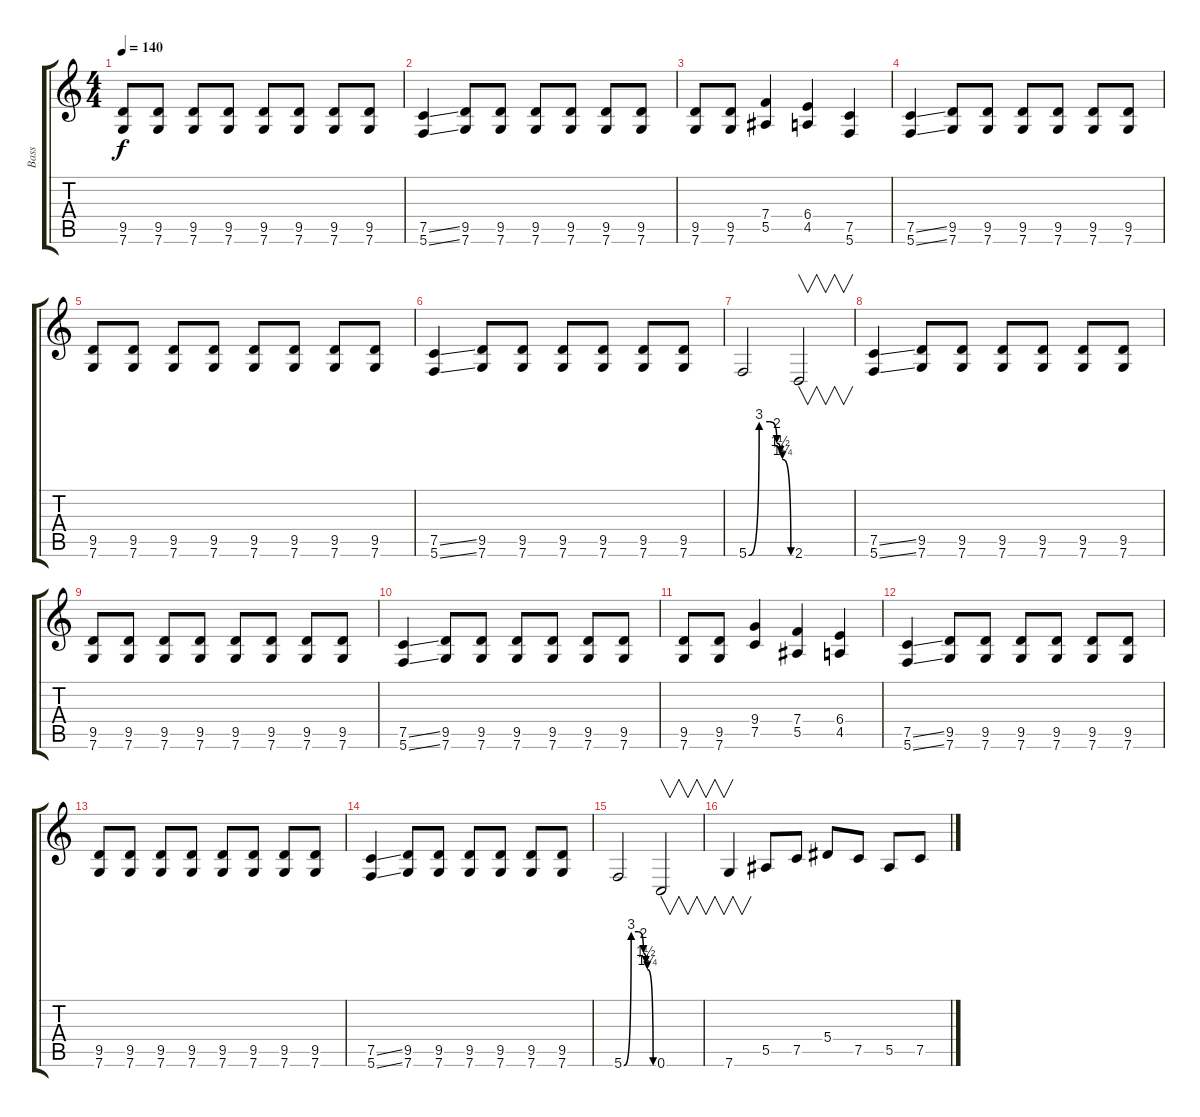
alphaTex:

\track ("Bass" "Bass") {instrument electricbassfinger}
\staff {score tabs}
\tuning (C4 G3 Eb3 Bb2 F2 C2) {hide}
\ts (4 4)
\tempo 140
\clef g2
\ks c
(9.5 7.6).8{dy f} (9.5 7.6).8 (9.5 7.6).8 (9.5 7.6).8 (9.5 7.6).8 (9.5 7.6).8 (9.5 7.6).8 (9.5 7.6).8 |
(7.5{ss} 5.6{ss}).4 (9.5 7.6).8 (9.5 7.6).8 (9.5 7.6).8 (9.5 7.6).8 (9.5 7.6).8 (9.5 7.6).8 |
(9.5 7.6).8 (9.5 7.6).8 (7.4 5.5).4 (6.4 4.5).4 (7.5 5.6).4 |
(7.5{ss} 5.6{ss}).4 (9.5 7.6).8 (9.5 7.6).8 (9.5 7.6).8 (9.5 7.6).8 (9.5 7.6).8 (9.5 7.6).8 |
(9.5 7.6).8 (9.5 7.6).8 (9.5 7.6).8 (9.5 7.6).8 (9.5 7.6).8 (9.5 7.6).8 (9.5 7.6).8 (9.5 7.6).8 |
(7.5{ss} 5.6{ss}).4 (9.5 7.6).8 (9.5 7.6).8 (9.5 7.6).8 (9.5 7.6).8 (9.5 7.6).8 (9.5 7.6).8 |
5.6{be (custom 0 0 15 12 30 12 40 8 45 6 48 5 60 0)}.2 2.6.2{v} |
(7.5{ss} 5.6{ss}).4 (9.5 7.6).8 (9.5 7.6).8 (9.5 7.6).8 (9.5 7.6).8 (9.5 7.6).8 (9.5 7.6).8 |
(9.5 7.6).8 (9.5 7.6).8 (9.5 7.6).8 (9.5 7.6).8 (9.5 7.6).8 (9.5 7.6).8 (9.5 7.6).8 (9.5 7.6).8 |
(7.5{ss} 5.6{ss}).4 (9.5 7.6).8 (9.5 7.6).8 (9.5 7.6).8 (9.5 7.6).8 (9.5 7.6).8 (9.5 7.6).8 |
(9.5 7.6).8 (9.5 7.6).8 (9.4 7.5).4 (7.4 5.5).4 (6.4 4.5).4 |
(7.5{ss} 5.6{ss}).4 (9.5 7.6).8 (9.5 7.6).8 (9.5 7.6).8 (9.5 7.6).8 (9.5 7.6).8 (9.5 7.6).8 |
(9.5 7.6).8 (9.5 7.6).8 (9.5 7.6).8 (9.5 7.6).8 (9.5 7.6).8 (9.5 7.6).8 (9.5 7.6).8 (9.5 7.6).8 |
(7.5{ss} 5.6{ss}).4 (9.5 7.6).8 (9.5 7.6).8 (9.5 7.6).8 (9.5 7.6).8 (9.5 7.6).8 (9.5 7.6).8 |
5.6{be (custom 0 0 15 12 30 12 40 8 45 6 48 5 60 0)}.2 0.6.2{v} |
7.6.4{v} 5.5.8 7.5.8 5.4.8 7.5.8 5.5.8 7.5.8
